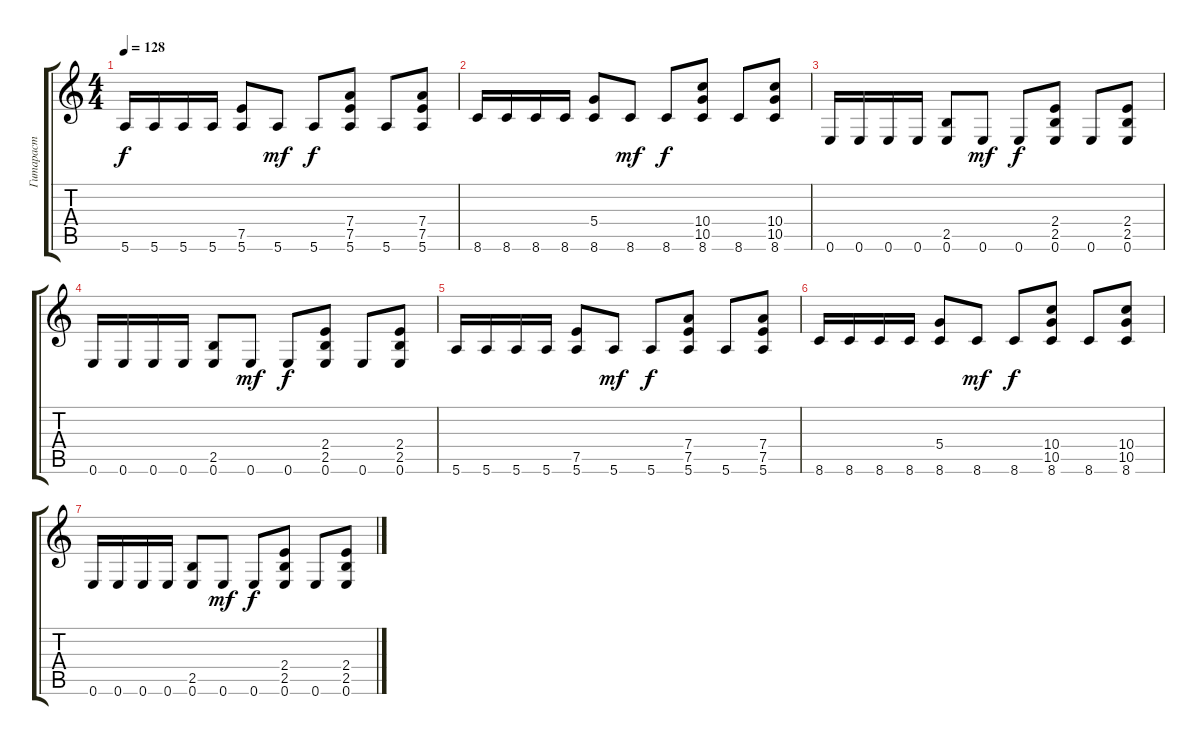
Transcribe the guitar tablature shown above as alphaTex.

\track ("Гитараст" "Гитараст") {instrument distortionguitar}
\staff {score tabs}
\tuning (E4 B3 G3 D3 A2 E2) {hide}
\ts (4 4)
\tempo 128
\clef g2
\ks c
5.6.16{dy f} 5.6.16 5.6.16 5.6.16 (7.5 5.6).8 5.6.8{dy mf} 5.6.8{dy f} (7.4 7.5 5.6).8 5.6.8 (7.4 7.5 5.6).8 |
8.6.16 8.6.16 8.6.16 8.6.16 (5.4 8.6).8 8.6.8{dy mf} 8.6.8{dy f} (10.4 10.5 8.6).8 8.6.8 (10.4 10.5 8.6).8 |
0.6.16 0.6.16 0.6.16 0.6.16 (2.5 0.6).8 0.6.8{dy mf} 0.6.8{dy f} (2.4 2.5 0.6).8 0.6.8 (2.4 2.5 0.6).8 |
0.6.16 0.6.16 0.6.16 0.6.16 (2.5 0.6).8 0.6.8{dy mf} 0.6.8{dy f} (2.4 2.5 0.6).8 0.6.8 (2.4 2.5 0.6).8 |
5.6.16 5.6.16 5.6.16 5.6.16 (7.5 5.6).8 5.6.8{dy mf} 5.6.8{dy f} (7.4 7.5 5.6).8 5.6.8 (7.4 7.5 5.6).8 |
8.6.16 8.6.16 8.6.16 8.6.16 (5.4 8.6).8 8.6.8{dy mf} 8.6.8{dy f} (10.4 10.5 8.6).8 8.6.8 (10.4 10.5 8.6).8 |
0.6.16 0.6.16 0.6.16 0.6.16 (2.5 0.6).8 0.6.8{dy mf} 0.6.8{dy f} (2.4 2.5 0.6).8 0.6.8 (2.4 2.5 0.6).8
